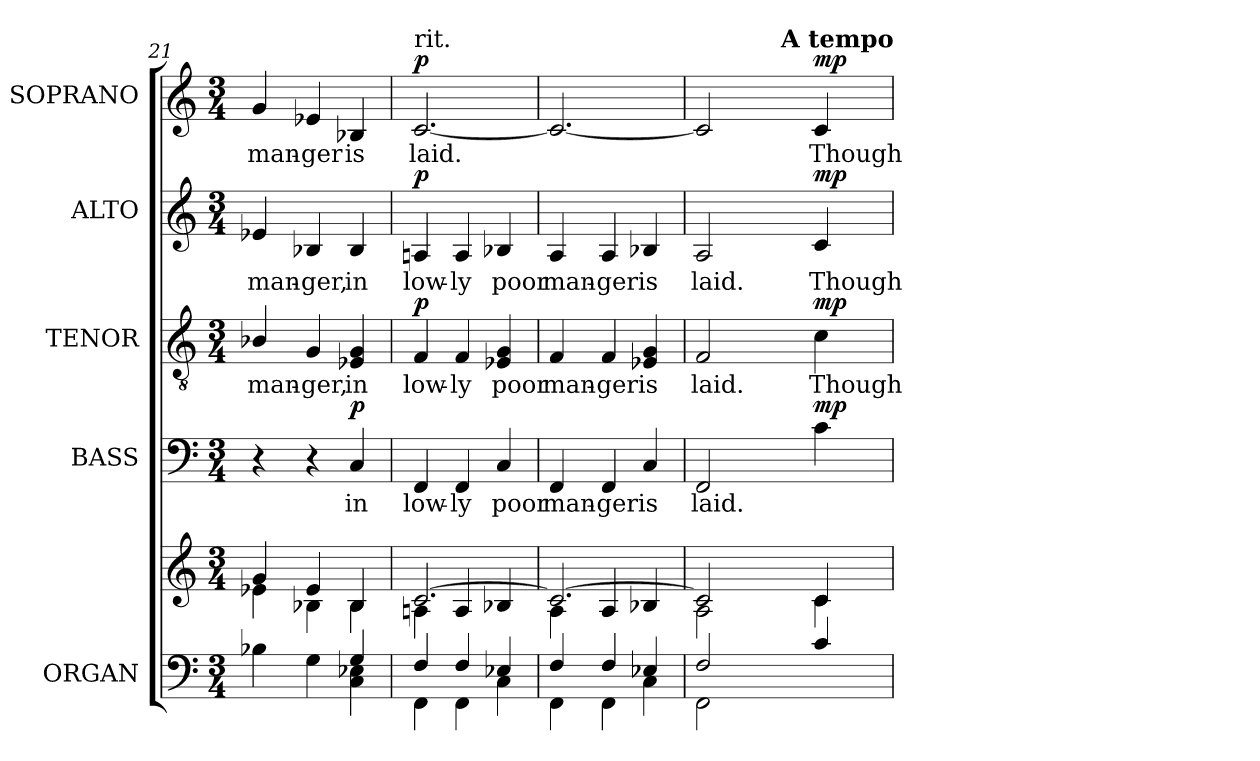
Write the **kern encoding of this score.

**kern	**kern	**kern	**text	**dynam	**kern	**text	**dynam	**kern	**text	**dynam	**kern	**text	**dynam
*part5	*part5	*part4	*part4	*part4	*part3	*part3	*part3	*part2	*part2	*part2	*part1	*part1	*part1
*staff6	*staff5	*staff4	*staff4	*staff4	*staff3	*staff3	*staff3	*staff2	*staff2	*staff2	*staff1	*staff1	*staff1
*I"ORGAN	*	*I"BASS	*	*	*I"TENOR	*	*	*I"ALTO	*	*	*I"SOPRANO	*	*
*I'Org.	*	*I'B.	*	*	*I'T.	*	*	*I'A.	*	*	*I'S.	*	*
*clefF4	*clefG2	*clefF4	*	*	*clefGv2	*	*	*clefG2	*	*	*clefG2	*	*
*	*	*	*	*	*ITrd7c12	*	*	*	*	*	*	*	*
*k[]	*k[]	*k[]	*	*	*k[]	*	*	*k[]	*	*	*k[]	*	*
*C:	*C:	*C:	*	*	*C:	*	*	*C:	*	*	*C:	*	*
*M3/4	*M3/4	*M3/4	*	*	*M3/4	*	*	*M3/4	*	*	*M3/4	*	*
=21	=21	=21	=21	=21	=21	=21	=21	=21	=21	=21	=21	=21	=21
*^	*^	*	*	*	*	*	*	*	*	*	*	*	*
!	!	!	!	!	!	!	!	!LO:LY:b:color=#000000	!	!	!	!	!	!	!
!	!	!	!	!	!	!	!	!	!	!	!LO:LY:b:color=#000000	!	!	!	!
!	!	!	!	!	!	!	!	!	!	!	!	!	!	!LO:LY:b:color=#000000	!
4B-Xi\	2ryy	4gi/	4e-Xi\	4r	.	.	4BB-Xi/	man-	.	4e-Xi/	man-	.	4gi/	man-	.
!	!	!	!	!	!	!	!	!LO:LY:b:color=#000000	!	!	!	!	!	!	!
!	!	!	!	!	!	!	!	!	!	!	!LO:LY:b:color=#000000	!	!	!	!
!	!	!	!	!	!	!	!	!	!	!	!	!	!	!LO:LY:b:color=#000000	!
4Gi\	.	4e-i/	4B-Xi\	4r	.	.	4GGi/	-ger,	.	4B-Xi/	-ger,	.	4e-Xi/	-ger	.
!	!	!	!	!	!LO:LY:b:color=#000000	!	!	!	!	!	!	!	!	!	!
!	!	!	!	!	!	!	!	!LO:LY:b:color=#000000	!	!	!	!	!	!	!
!	!	!	!	!	!	!	!	!	!	!	!LO:LY:b:color=#000000	!	!	!	!
!	!	!	!	!	!	!	!	!	!	!	!	!	!	!LO:LY:b:color=#000000	!
4Gi/	4Ci\ 4E-Xi	4B-i/	4B-i\	4Ci/	in	p	4EE-Xi/ 4GGi	in	.	4B-i/	in	.	4B-Xi/	is	.
=22	=22	=22	=22	=22	=22	=22	=22	=22	=22	=22	=22	=22	=22	=22	=22
!	!	!	!	!	!LO:LY:b:color=#000000	!	!	!	!	!	!	!	!	!	!
!	!	!	!	!	!	!	!	!LO:LY:b:color=#000000	!	!	!	!	!	!	!
!	!	!	!	!	!	!	!	!	!	!	!LO:LY:b:color=#000000	!	!	!	!
!	!	!	!	!	!	!	!	!	!	!	!	!	!LO:TX:t=rit.	!	!
!	!	!	!	!	!	!	!	!	!	!	!	!	!	!LO:LY:b:color=#000000	!
4Fi/	4FFi\	[2.ci/	4Ani\	4FFi/	low-	.	4FFi/	low-	p	4Ani/	low-	p	[2.ci/	laid.	p
!	!	!	!	!	!LO:LY:b:color=#000000	!	!	!	!	!	!	!	!	!	!
!	!	!	!	!	!	!	!	!LO:LY:b:color=#000000	!	!	!	!	!	!	!
!	!	!	!	!	!	!	!	!	!	!	!LO:LY:b:color=#000000	!	!	!	!
4Fi/	4FFi\	.	4Ai/	4FFi/	-ly	.	4FFi/	-ly	.	4Ai/	-ly	.	.	.	.
!	!	!	!	!	!LO:LY:b:color=#000000	!	!	!	!	!	!	!	!	!	!
!	!	!	!	!	!	!	!	!LO:LY:b:color=#000000	!	!	!	!	!	!	!
!	!	!	!	!	!	!	!	!	!	!	!LO:LY:b:color=#000000	!	!	!	!
4E-Xi/	4Ci\	.	4B-Xi/	4Ci/	poor	.	4EE-Xi/ 4GGi	poor	.	4B-Xi/	poor	.	.	.	.
=23	=23	=23	=23	=23	=23	=23	=23	=23	=23	=23	=23	=23	=23	=23	=23
!	!	!	!	!	!LO:LY:b:color=#000000	!	!	!	!	!	!	!	!	!	!
!	!	!	!	!	!	!	!	!LO:LY:b:color=#000000	!	!	!	!	!	!	!
!	!	!	!	!	!	!	!	!	!	!	!LO:LY:b:color=#000000	!	!	!	!
4Fi/	4FFi\	2.ci/_	4Ai\	4FFi/	man-	.	4FFi/	man-	.	4Ai/	man-	.	2.ci/_	.	.
!	!	!	!	!	!LO:LY:b:color=#000000	!	!	!	!	!	!	!	!	!	!
!	!	!	!	!	!	!	!	!LO:LY:b:color=#000000	!	!	!	!	!	!	!
!	!	!	!	!	!	!	!	!	!	!	!LO:LY:b:color=#000000	!	!	!	!
4Fi/	4FFi\	.	4Ai/	4FFi/	-ger	.	4FFi/	-ger	.	4Ai/	-ger	.	.	.	.
!	!	!	!	!	!LO:LY:b:color=#000000	!	!	!	!	!	!	!	!	!	!
!	!	!	!	!	!	!	!	!LO:LY:b:color=#000000	!	!	!	!	!	!	!
!	!	!	!	!	!	!	!	!	!	!	!LO:LY:b:color=#000000	!	!	!	!
4E-Xi/	4Ci\	.	4B-Xi/	4Ci/	is	.	4EE-Xi/ 4GGi	is	.	4B-Xi/	is	.	.	.	.
=24	=24	=24	=24	=24	=24	=24	=24	=24	=24	=24	=24	=24	=24	=24	=24
!	!	!	!	!	!LO:LY:b:color=#000000	!	!	!	!	!	!	!	!	!	!
*	*	*	*	*^	*	*	*	*	*	*	*	*	*	*	*
!	!	!	!	!	!	!	!	!	!LO:LY:b:color=#000000	!	!	!	!	!	!	!
!	!	!	!	!	!	!	!	!	!	!	!	!LO:LY:b:color=#000000	!	!	!	!
*	*	*	*	*	*	*	*	*	*	*	*	*	*	*^	*	*
*	*	*	*	*	*	*	*	*	*	*	*	*	*	*	*^	*	*
2Fi/	2FFi\	2ci/]	2Ai\	2FFi/	2ryy	laid.	.	2FFi/	laid.	.	2Ai/	laid.	.	2ci/]	4ryy	8ryy	.	.
.	.	.	.	.	.	.	.	.	.	.	.	.	.	.	.	64ryy	.	.
*	*	*	*	*	*	*	*	*	*	*	*	*	*	*MM95	*	*	*	*
.	.	.	.	.	.	.	.	.	.	.	.	.	.	.	.	2ryy	.	.
.	.	.	.	.	.	.	.	.	.	.	.	.	.	.	16ryy	.	.	.
.	.	.	.	.	.	.	.	.	.	.	.	.	.	.	128ryy	.	.	.
.	.	.	.	.	.	.	.	.	.	.	.	.	.	.	512ryy	.	.	.
!	!	!	!	!	!	!	!	!	!	!	!	!	!	!	!LO:TX:a:B:t=A tempo	!	!	!
.	.	.	.	.	.	.	.	.	.	.	.	.	.	.	4ryy	.	.	.
!	!	!	!	!	!	!	!	!	!LO:LY:b:color=#000000	!	!	!	!	!	!	!	!	!
!	!	!	!	!	!	!	!	!	!	!	!	!LO:LY:b:color=#000000	!	!	!	!	!	!
!	!	!	!	!	!	!	!	!	!	!	!	!	!	!	!	!	!LO:LY:b:color=#000000	!
4ci/	4ryy	4ci/	4ci\	4ryy	4ci\	.	mp	4Ci\	Though	mp	4ci/	Though	mp	4ci/	.	.	Though	mp
.	.	.	.	.	.	.	.	.	.	.	.	.	.	.	8ryy	.	.	.
.	.	.	.	.	.	.	.	.	.	.	.	.	.	.	.	16..ryy	.	.
.	.	.	.	.	.	.	.	.	.	.	.	.	.	.	32ryy	.	.	.
.	.	.	.	.	.	.	.	.	.	.	.	.	.	.	64ryy	.	.	.
.	.	.	.	.	.	.	.	.	.	.	.	.	.	.	256.ryy	.	.	.
*v	*v	*	*	*v	*v	*	*	*	*	*	*	*	*	*v	*v	*v	*	*
*	*v	*v	*	*	*	*	*	*	*	*	*	*	*	*
=	=	=	=	=	=	=	=	=	=	=	=	=	=
*-	*-	*-	*-	*-	*-	*-	*-	*-	*-	*-	*-	*-	*-
